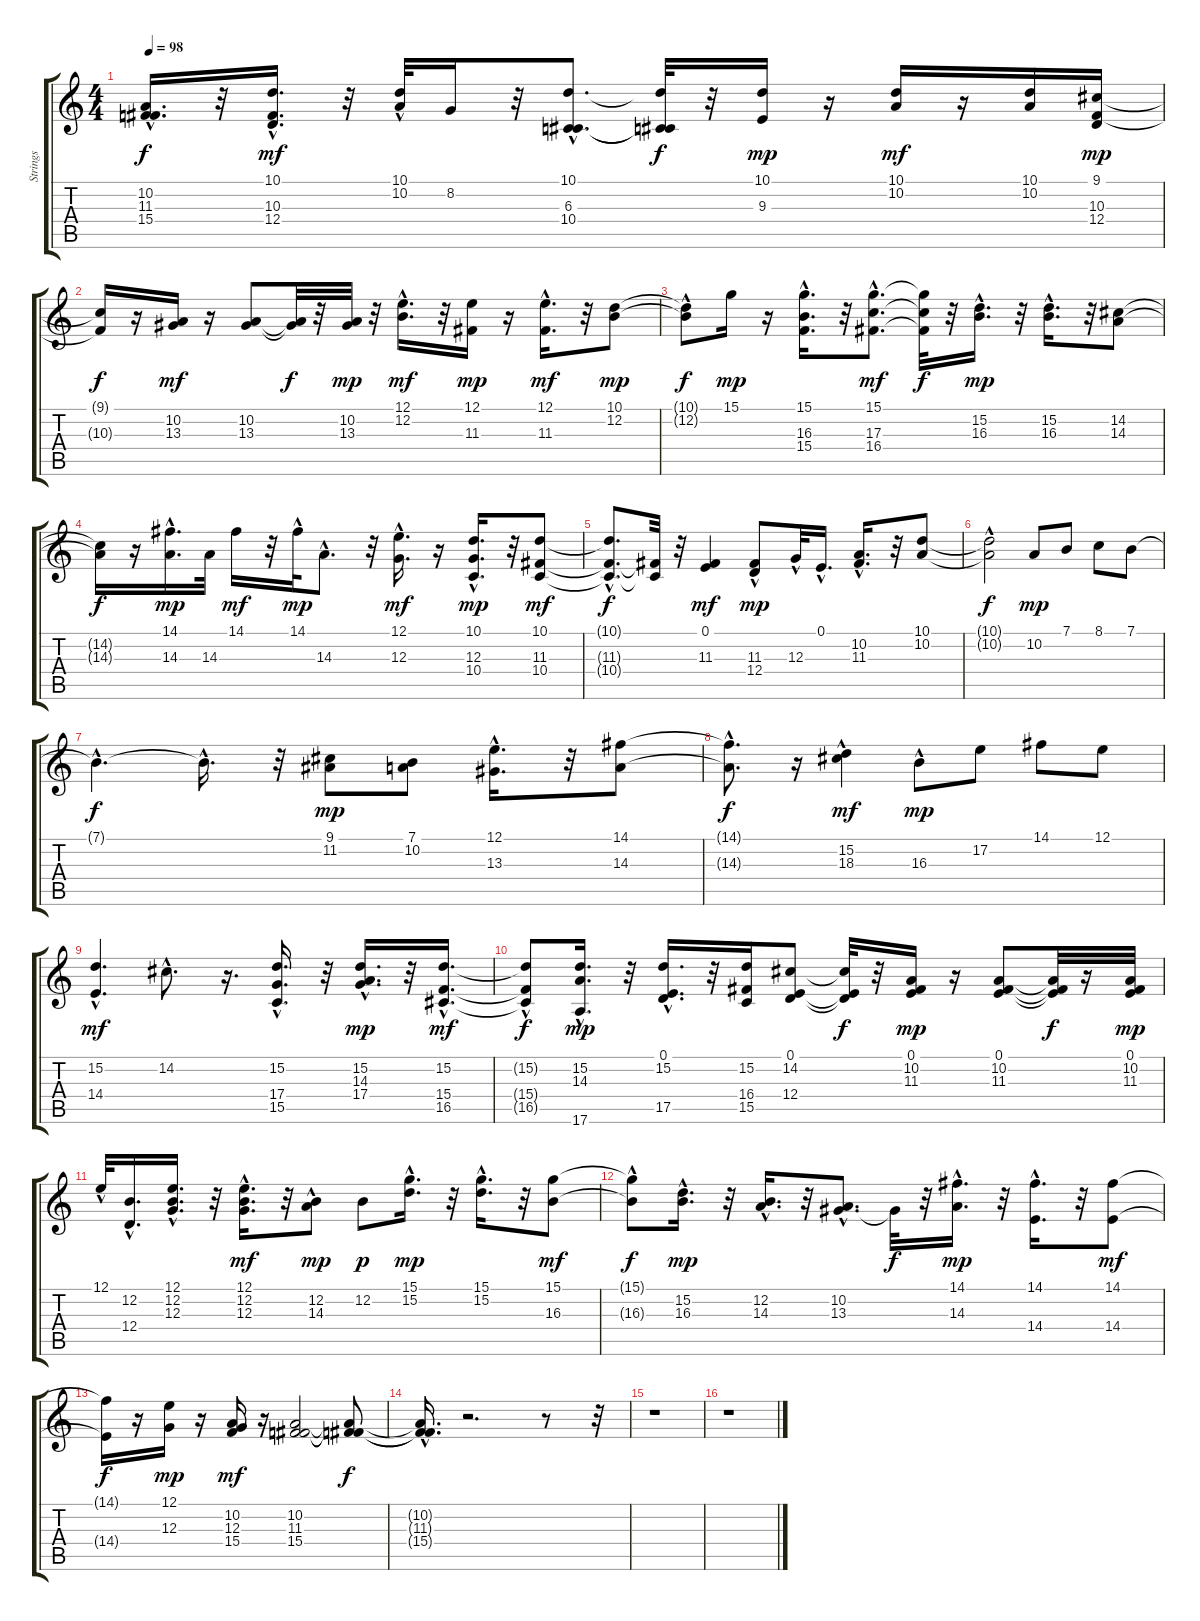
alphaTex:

\track ("Strings" "Strings") {instrument stringensemble1}
\staff {score tabs}
\tuning (E4 B3 G3 D3 A2 E2) {hide}
\ts (4 4)
\tempo 98
\clef g2
\ks c
(10.2{hac t} 11.3{hac t} 15.4{hac t}).16{d dy f} r.32 (10.1{hac} 10.3{hac} 12.4).16{d dy mf} r.32 (10.1{hac} 10.2{hac}).32 8.2.16 r.32 (10.1{hac} 6.3{hac} 10.4{hac}).8{d} (10.1{t} 6.3{t} 10.4{t}).32{dy f} r.32 (10.1 9.3).16{dy mp} r.16 (10.1 10.2).16{dy mf} r.16 (10.1 10.2).16 (9.1 10.3 12.4).16{dy mp} |
(9.1{t} 10.3{t}).16{dy f} r.16 (10.2 13.3).16{dy mf} r.16 (10.2 13.3).8 (10.2{t} 13.3{t}).32{dy f} r.32 (10.2 13.3).32{dy mp} r.32 (12.1{hac} 12.2{hac}).16{d dy mf} r.32 (12.1 11.3).16{dy mp} r.16 (12.1{hac} 11.3).16{d dy mf} r.32 (10.1 12.2).8{dy mp} |
(10.1{hac t} 12.2{hac t}).8{dy f} 15.1.16{dy mp} r.16 (15.1{hac} 16.3{hac} 15.4{hac}).16{d} r.32 (15.1{hac} 17.3{hac} 16.4{hac}).8{d dy mf} (15.1{t} 17.3{t} 16.4{t}).32{dy f} r.32 (15.2{hac} 16.3{hac}).16{d dy mp} r.32 (15.2{hac} 16.3{hac}).16{d} r.32 (14.2 14.3).8 |
(14.2{t} 14.3{t}).16{dy f} r.16 (14.1{hac} 14.3).16{d dy mp} 14.3.32 14.1.16{dy mf} r.32 14.1{hac}.32{dy mp} 14.3{hac}.8{d} r.32 (12.1 12.3{hac}).16{d dy mf} r.16 (10.1{hac} 12.3{hac} 10.4).16{d dy mp} r.32 (10.1 11.3 10.4).8{dy mf} |
(10.1{hac t} 11.3{hac t} 10.4{hac t}).8{d dy f} (11.3{t} 10.4{t}).32 r.32 (0.1 11.3).4{dy mf} (11.3 12.4{hac}).8{dy mp} 12.3{hac}.32 0.1{hac}.16{d} (10.2{hac} 11.3).16{d} r.32 (10.1 10.2).8 |
(10.1{t} 10.2{hac t}).2{dy f} 10.2.8{dy mp} 7.1.8 8.1.8 7.1.8 |
7.1{hac t}.4{d dy f} 7.1{hac t}.16{d} r.32 (9.1 11.2).8{dy mp} (7.1 10.2).8 (12.1{hac} 13.3{hac}).16{d} r.32 (14.1 14.3).8 |
(14.1{hac t} 14.3{hac t}).8{d dy f} r.16 (15.2{hac} 18.3).4{dy mf} 16.3{hac}.8{dy mp} 17.2.8 14.1.8 12.1.8 |
(15.2{hac} 14.4).4{d dy mf} 14.2{hac}.8{d} r.16{d} (15.2{hac} 17.4{hac} 15.5{hac}).16{d} r.32 (15.2{hac} 14.3{hac} 17.4).16{d dy mp} r.32 (15.2{hac} 15.4{hac} 16.5{hac}).16{d dy mf} |
(15.2{t} 15.4{hac t} 16.5{hac t}).8{dy f} (15.2{hac} 14.3{hac} 17.6).16{d dy mp} r.32 (0.1 15.2{hac} 17.5).16{d} r.32 (15.2 16.4 15.5).16 (0.1 14.2 12.4).8 (0.1{t} 14.2{t} 12.4{t}).32{dy f} r.32 (0.1 10.2 11.3).16{dy mp} r.16 (0.1 10.2 11.3).8 (0.1{t} 10.2{t} 11.3{t}).32{dy f} r.16 (0.1 10.2 11.3).32{dy mp} |
12.1{hac}.32 (12.2{hac} 12.4{hac}).16{d} (12.1{hac} 12.2{hac} 12.3).16{d} r.32 (12.1{hac} 12.2{hac} 12.3{hac}).16{d dy mf} r.32 (12.2{hac} 14.3{hac}).8{dy mp} 12.2.8{dy p} (15.1{hac} 15.2{hac}).16{d dy mp} r.32 (15.1{hac} 15.2{hac}).16{d} r.32 (15.1 16.3).8{dy mf} |
(15.1{t} 16.3{hac t}).8{dy f} (15.2{hac} 16.3{hac}).16{d dy mp} r.32 (12.2{hac} 14.3{hac}).16{d} r.32 (10.2{hac} 13.3{hac}).8{d} 13.3{t}.32{dy f} r.32 (14.1{hac} 14.3{hac}).16{d dy mp} r.32 (14.1{hac} 14.4).16{d} r.32 (14.1 14.4).8{dy mf} |
(14.1{t} 14.4{t}).16{dy f} r.16 (12.1 12.3).16{dy mp} r.16 (10.2 12.3 15.4).16{dy mf} r.16 (10.2 11.3 15.4).2 (10.2{t} 11.3{t} 15.4{t}).8{dy f} |
(10.2{hac t} 11.3{hac t} 15.4{hac t}).16{d} r.2{d} r.8 r.32 |
r.1 |
r.1
